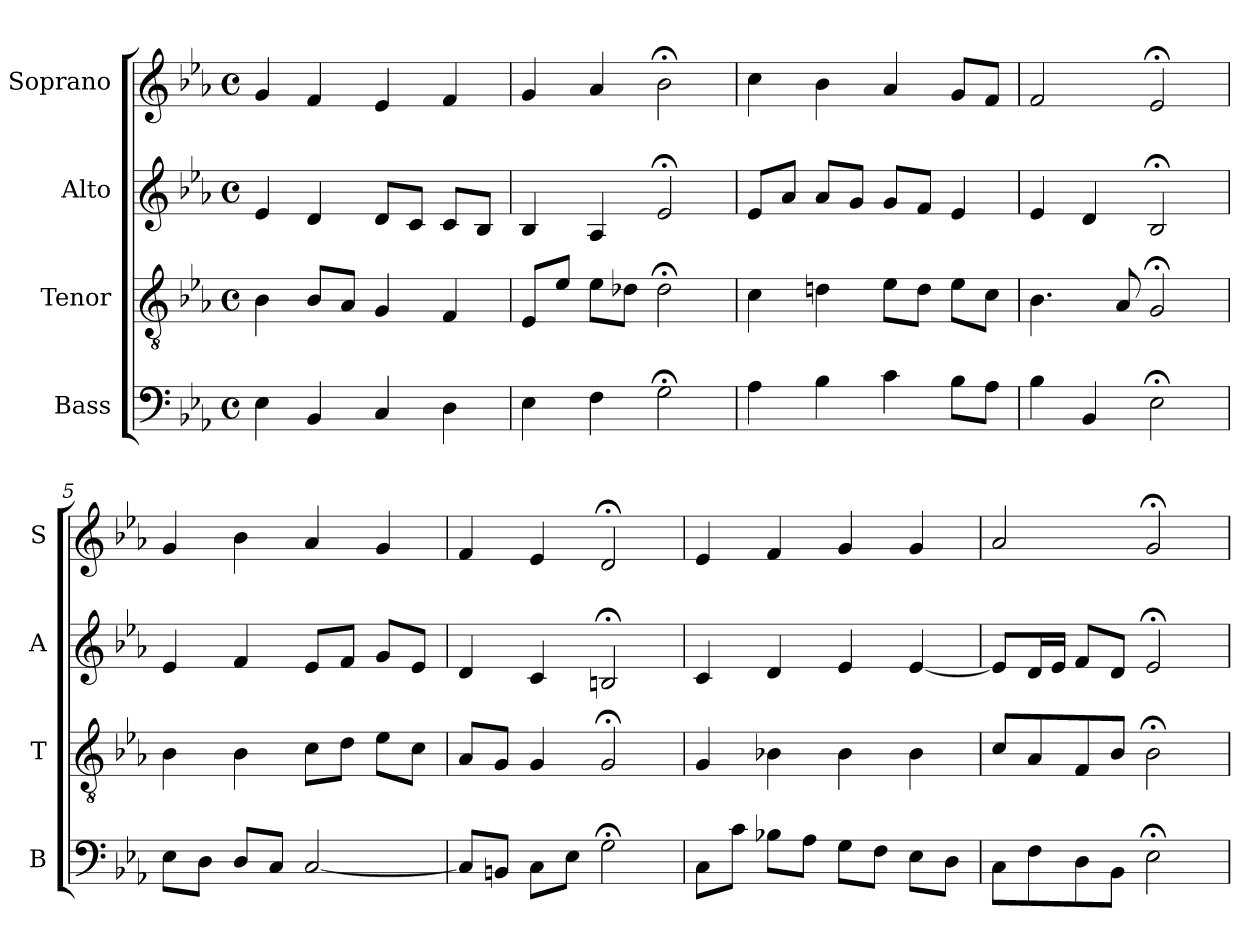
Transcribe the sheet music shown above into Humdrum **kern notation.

**kern	**kern	**kern	**kern
*part4	*part3	*part2	*part1
*staff4	*staff3	*staff2	*staff1
*I"Bass	*I"Tenor	*I"Alto	*I"Soprano
*I'B	*I'T	*I'A	*I'S
*clefF4	*clefGv2	*clefG2	*clefG2
*k[b-e-a-]	*k[b-e-a-]	*k[b-e-a-]	*k[b-e-a-]
*E-:	*E-:	*E-:	*E-:
*M4/4	*M4/4	*M4/4	*M4/4
*met(c)	*met(c)	*met(c)	*met(c)
*MM100	*MM100	*MM100	*MM100
=1	=1	=1	=1
4E-	4B-	4e-	4g
4BB-	8B-L	4d	4f
.	8A-J	.	.
4C	4G	8dL	4e-
.	.	8cJ	.
4D	4F	8cL	4f
.	.	8B-J	.
=2	=2	=2	=2
4E-	8E-L	4B-	4g
.	8e-J	.	.
4F	8e-L	4A-	4a-
.	8d-XJ	.	.
2G;<	2d-;<	2e-;<	2b-;<
=3	=3	=3	=3
4A-	4c	8e-L	4cc
.	.	8a-J	.
4B-	4dn	8a-L	4b-
.	.	8gJ	.
4c	8e-L	8gL	4a-
.	8dJ	8fJ	.
8B-L	8e-L	4e-	8gL
8A-J	8cJ	.	8fJ
=4	=4	=4	=4
4B-	4.B-	4e-	2f
4BB-	.	4d	.
.	8A-	.	.
2E-;<	2G;<	2B-;<	2e-;<
=5	=5	=5	=5
8E-L	4B-	4e-	4g
8DJ	.	.	.
8DL	4B-	4f	4b-
8CJ	.	.	.
[2C	8cL	8e-L	4a-
.	8dJ	8fJ	.
.	8e-L	8gL	4g
.	8cJ	8e-J	.
=6	=6	=6	=6
8CL]	8A-L	4d	4f
8BBnJ	8GJ	.	.
8CL	4G	4c	4e-
8E-J	.	.	.
2G;<	2G;<	2Bn;<	2d;<
=7	=7	=7	=7
8CL	4G	4c	4e-
8cJ	.	.	.
8B-XL	4B-X	4d	4f
8A-J	.	.	.
8GL	4B-	4e-	4g
8FJ	.	.	.
8E-L	4B-	[4e-	4g
8DJ	.	.	.
=8	=8	=8	=8
8CL	8cL	8e-L]	2a-
8F	8A-	16dL	.
.	.	16e-JJ	.
8D	8F	8fL	.
8BB-J	8B-J	8dJ	.
2E-;<	2B-;<	2e-;<	2g;<
=	=	=	=
*-	*-	*-	*-
